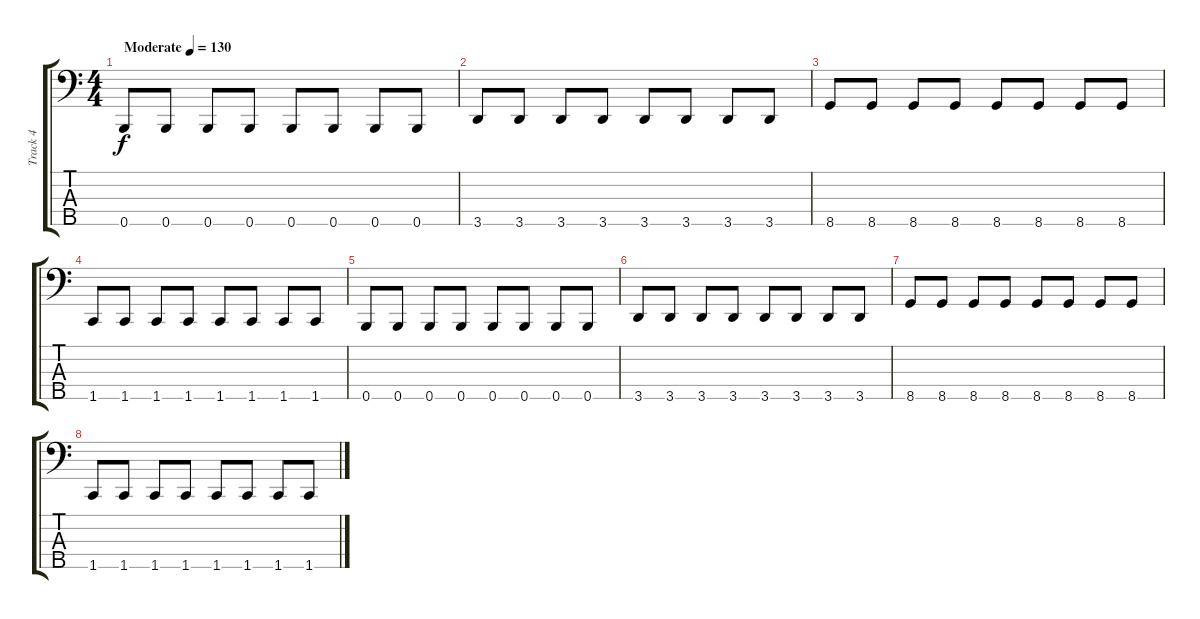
\track ("Track 4" "Track 4") {instrument electricbassfinger}
\staff {score tabs}
\tuning (G2 D2 A1 E1 B0) {hide}
\ts (4 4)
\tempo (130 "Moderate")
\clef f4
\ks c
0.5.8{dy f instrument electricbassfinger} 0.5.8 0.5.8 0.5.8 0.5.8 0.5.8 0.5.8 0.5.8 |
3.5.8 3.5.8 3.5.8 3.5.8 3.5.8 3.5.8 3.5.8 3.5.8 |
8.5.8 8.5.8 8.5.8 8.5.8 8.5.8 8.5.8 8.5.8 8.5.8 |
1.5.8 1.5.8 1.5.8 1.5.8 1.5.8 1.5.8 1.5.8 1.5.8 |
0.5.8 0.5.8 0.5.8 0.5.8 0.5.8 0.5.8 0.5.8 0.5.8 |
3.5.8 3.5.8 3.5.8 3.5.8 3.5.8 3.5.8 3.5.8 3.5.8 |
8.5.8 8.5.8 8.5.8 8.5.8 8.5.8 8.5.8 8.5.8 8.5.8 |
1.5.8 1.5.8 1.5.8 1.5.8 1.5.8 1.5.8 1.5.8 1.5.8
